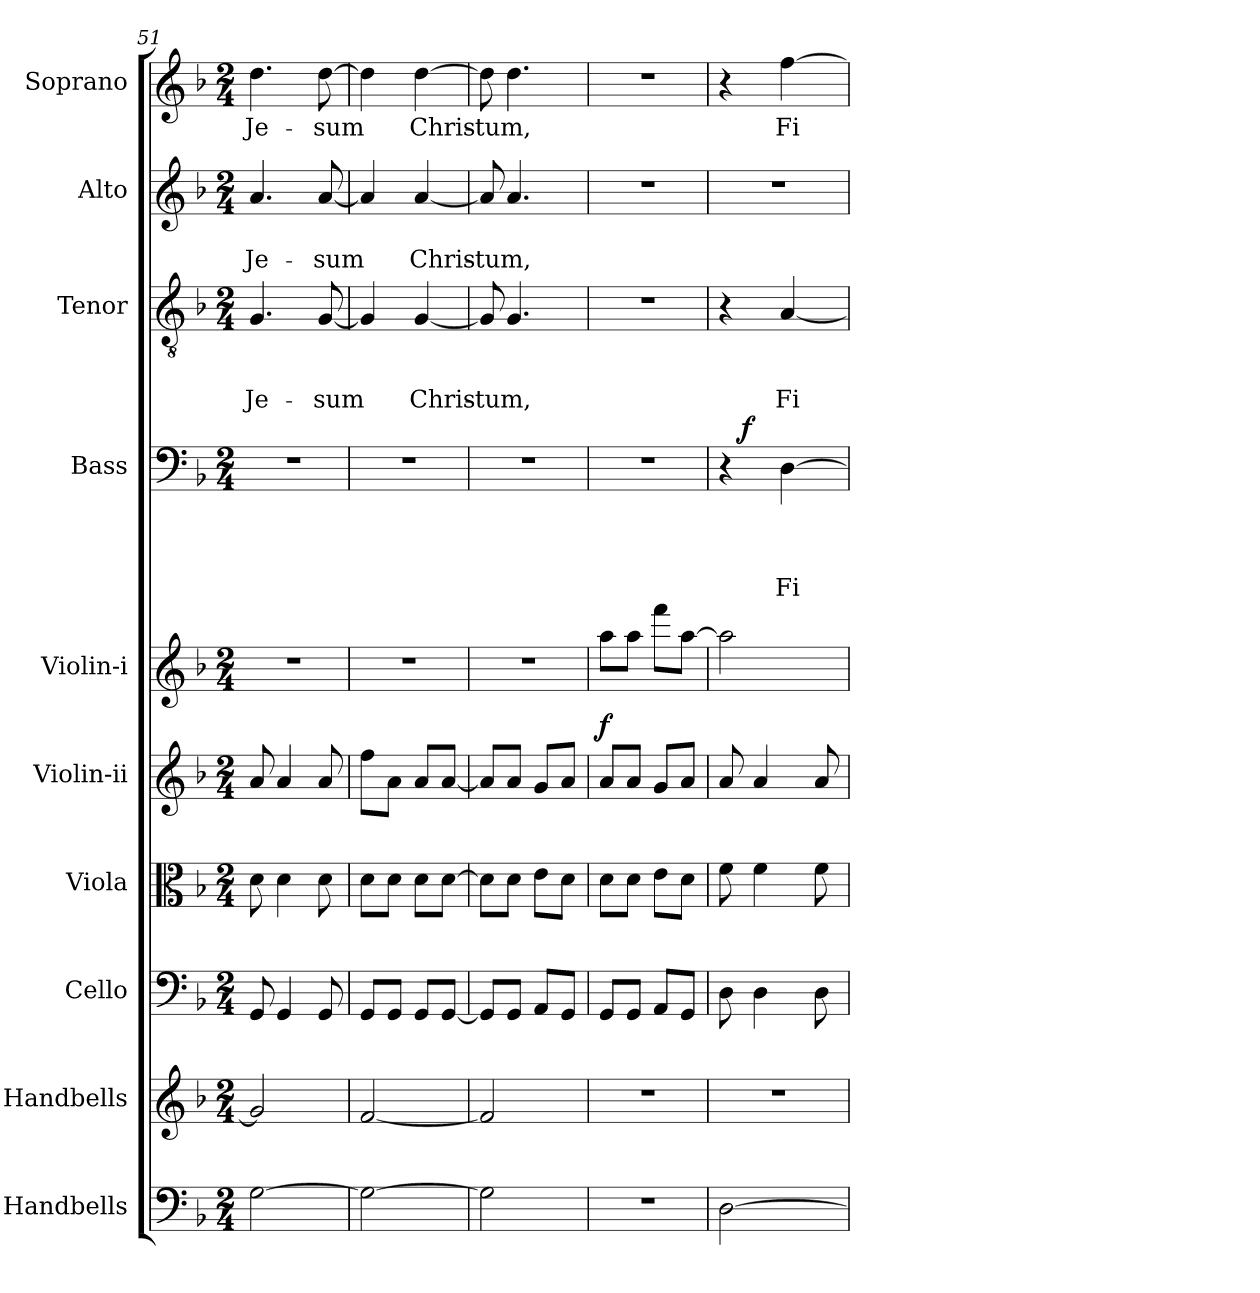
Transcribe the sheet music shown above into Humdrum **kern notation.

**kern	**kern	**kern	**kern	**kern	**dynam	**kern	**kern	**text	**text	**text	**text	**dynam	**kern	**text	**text	**text	**kern	**text	**text	**kern	**text
*part10	*part9	*part8	*part7	*part6	*part6	*part5	*part4	*part4	*part4	*part4	*part4	*part4	*part3	*part3	*part3	*part3	*part2	*part2	*part2	*part1	*part1
*staff10	*staff9	*staff8	*staff7	*staff6	*staff6	*staff5	*staff4	*staff4	*staff4	*staff4	*staff4	*staff4	*staff3	*staff3	*staff3	*staff3	*staff2	*staff2	*staff2	*staff1	*staff1
*I"Handbells	*I"Handbells	*I"Cello	*I"Viola	*I"Violin-ii	*	*I"Violin-i	*I"Bass	*	*	*	*	*	*I"Tenor	*	*	*	*I"Alto	*	*	*I"Soprano	*
*	*	*	*I'Vla.	*I'Vln.-ii	*	*I'Vln.-i	*I'B	*	*	*	*	*	*I'T	*	*	*	*I'A	*	*	*I'S	*
*clefF4	*clefG2	*clefF4	*clefC3	*clefG2	*	*clefG2	*clefF4	*	*	*	*	*	*clefGv2	*	*	*	*clefG2	*	*	*clefG2	*
*k[b-]	*k[b-]	*k[b-]	*k[b-]	*k[b-]	*	*k[b-]	*k[b-]	*	*	*	*	*	*k[b-]	*	*	*	*k[b-]	*	*	*k[b-]	*
*F:	*F:	*F:	*F:	*F:	*	*F:	*F:	*	*	*	*	*	*F:	*	*	*	*F:	*	*	*F:	*
*M2/4	*M2/4	*M2/4	*M2/4	*M2/4	*	*M2/4	*M2/4	*	*	*	*	*	*M2/4	*	*	*	*M2/4	*	*	*M2/4	*
=51	=51	=51	=51	=51	=51	=51	=51	=51	=51	=51	=51	=51	=51	=51	=51	=51	=51	=51	=51	=51	=51
!	!	!	!	!	!	!LO:N:vis=1	!LO:N:vis=1	!	!	!	!	!	!	!	!	!LO:LY:b	!	!	!LO:LY:b	!	!LO:LY:b
[>2G\	2g/]	8GG/	8d\	8a/	.	2r	2r	.	.	.	.	.	4.G/	.	.	Je-	4.a/	.	Je-	4.dd\	Je-
.	.	4GG/	4d\	4a/	.	.	.	.	.	.	.	.	.	.	.	.	.	.	.	.	.
!	!	!	!	!	!	!	!	!	!	!	!	!	!	!	!	!LO:LY:b	!	!	!LO:LY:b	!	!LO:LY:b
.	.	8GG/	8d\	8a/	.	.	.	.	.	.	.	.	[<8G/	.	.	-sum	[<8a/	.	-sum	[>8dd\	-sum
=52	=52	=52	=52	=52	=52	=52	=52	=52	=52	=52	=52	=52	=52	=52	=52	=52	=52	=52	=52	=52	=52
!	!	!	!	!	!	!LO:N:vis=1	!LO:N:vis=1	!	!	!	!	!	!	!	!	!	!	!	!	!	!
2G\_	[<2f/	8GG/L	8d\L	8ff\L	.	2r	2r	.	.	.	.	.	4G/]	.	.	.	4a/]	.	.	4dd\]	.
.	.	8GG/J	8d\J	8a\J	.	.	.	.	.	.	.	.	.	.	.	.	.	.	.	.	.
!	!	!	!	!	!	!	!	!	!	!	!	!	!	!	!	!LO:LY:b	!	!	!LO:LY:b	!	!LO:LY:b
.	.	8GG/L	8d\L	8a/L	.	.	.	.	.	.	.	.	[<4G/	.	.	Chris-	[<4a/	.	Chris-	[>4dd\	Chris-
.	.	[<8GG/J	[>8d\J	[<8a/J	.	.	.	.	.	.	.	.	.	.	.	.	.	.	.	.	.
=53	=53	=53	=53	=53	=53	=53	=53	=53	=53	=53	=53	=53	=53	=53	=53	=53	=53	=53	=53	=53	=53
!	!	!	!	!	!	!LO:N:vis=1	!LO:N:vis=1	!	!	!	!	!	!	!	!	!LO:LY:b	!	!	!LO:LY:b	!	!LO:LY:b
2G\]	2f/]	8GG/L]	8d\L]	8a/L]	.	2r	2r	.	.	.	.	.	8G/]	.	.	-tum,	8a/]	.	-tum,	8dd\]	-tum,
.	.	8GG/J	8d\J	8a/J	.	.	.	.	.	.	.	.	4.G/	.	.	.	4.a/	.	.	4.dd\	.
.	.	8AA/L	8e\L	8g/L	.	.	.	.	.	.	.	.	.	.	.	.	.	.	.	.	.
.	.	8GG/J	8d\J	8a/J	.	.	.	.	.	.	.	.	.	.	.	.	.	.	.	.	.
=54	=54	=54	=54	=54	=54	=54	=54	=54	=54	=54	=54	=54	=54	=54	=54	=54	=54	=54	=54	=54	=54
!LO:N:vis=1	!LO:N:vis=1	!	!	!	!LO:DY:a	!	!LO:N:vis=1	!	!	!	!	!	!LO:N:vis=1	!	!	!	!LO:N:vis=1	!	!	!LO:N:vis=1	!
2r	2r	8GG/L	8d\L	8a/L	f	8aa\L	2r	.	.	.	.	.	2r	.	.	.	2r	.	.	2r	.
.	.	8GG/J	8d\J	8a/J	.	8aa\J	.	.	.	.	.	.	.	.	.	.	.	.	.	.	.
.	.	8AA/L	8e\L	8g/L	.	8fff\L	.	.	.	.	.	.	.	.	.	.	.	.	.	.	.
.	.	8GG/J	8d\J	8a/J	.	[>8aa\J	.	.	.	.	.	.	.	.	.	.	.	.	.	.	.
=55	=55	=55	=55	=55	=55	=55	=55	=55	=55	=55	=55	=55	=55	=55	=55	=55	=55	=55	=55	=55	=55
!	!LO:N:vis=1	!	!	!	!	!	!	!	!	!	!	!	!	!	!	!	!LO:N:vis=1	!	!	!	!
*	*	*	*	*	*	*	*^	*	*	*	*	*	*	*	*	*	*	*	*	*	*
[>2D\	2r	8D\	8f\	8a/	.	2aa\]	4r	16.ryy	.	.	.	.	.	4r	.	.	.	2r	.	.	4r	.
!	!	!	!	!	!	!	!	!	!	!	!	!	!LO:DY:a	!	!	!	!	!	!	!	!	!
.	.	.	.	.	.	.	.	4ryy	.	.	.	.	f	.	.	.	.	.	.	.	.	.
.	.	4D\	4f\	4a/	.	.	.	.	.	.	.	.	.	.	.	.	.	.	.	.	.	.
!	!	!	!	!	!	!	!	!	!	!	!	!LO:LY:b	!	!	!	!	!LO:LY:b	!	!	!	!	!LO:LY:b
.	.	.	.	.	.	.	[>4D\	.	.	.	.	Fi-	.	[<4A/	.	.	Fi-	.	.	.	[>4ff\	Fi-
.	.	.	.	.	.	.	.	8ryy	.	.	.	.	.	.	.	.	.	.	.	.	.	.
.	.	8D\	8f\	8a/	.	.	.	.	.	.	.	.	.	.	.	.	.	.	.	.	.	.
.	.	.	.	.	.	.	.	32ryy	.	.	.	.	.	.	.	.	.	.	.	.	.	.
*	*	*	*	*	*	*	*v	*v	*	*	*	*	*	*	*	*	*	*	*	*	*	*
=	=	=	=	=	=	=	=	=	=	=	=	=	=	=	=	=	=	=	=	=	=
*-	*-	*-	*-	*-	*-	*-	*-	*-	*-	*-	*-	*-	*-	*-	*-	*-	*-	*-	*-	*-	*-
